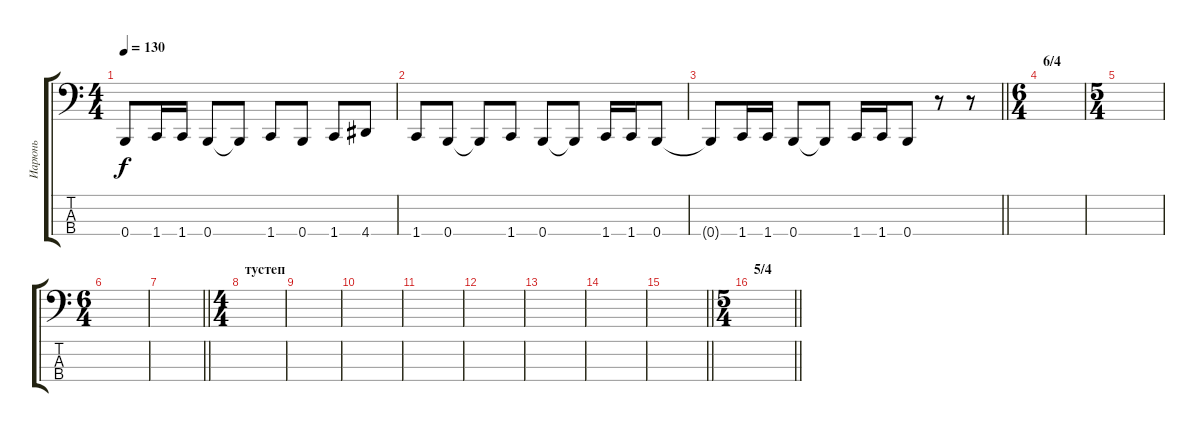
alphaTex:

\track ("Иарюнь" "Иарюнь") {instrument slapbass2}
\staff {score tabs}
\tuning (E2 B1 Gb1 B0) {hide}
\ts (4 4)
\tempo 130
\clef f4
\ks c
0.4{t}.8{dy f} 1.4.16 1.4.16 0.4.8 0.4{t}.8 1.4.8 0.4.8 1.4.8 4.4.8 |
1.4.8 0.4.8 0.4{t}.8 1.4.8 0.4.8 0.4{t}.8 1.4.16 1.4.16 0.4.8 |
\barLineRight lightlight
0.4{t}.8 1.4.16 1.4.16 0.4.8 0.4{t}.8 1.4.16 1.4.16 0.4.8 r.8 r.8 |
\ts (6 4)
\section ("" "6/4")
|
\ts (5 4)
|
\ts (6 4)
|
\barLineRight lightlight
|
\ts (4 4)
\section ("" "тустеп")
|
|
|
|
|
|
|
\barLineRight lightlight
|
\ts (5 4)
\section ("" "5/4")
\barLineRight lightlight
